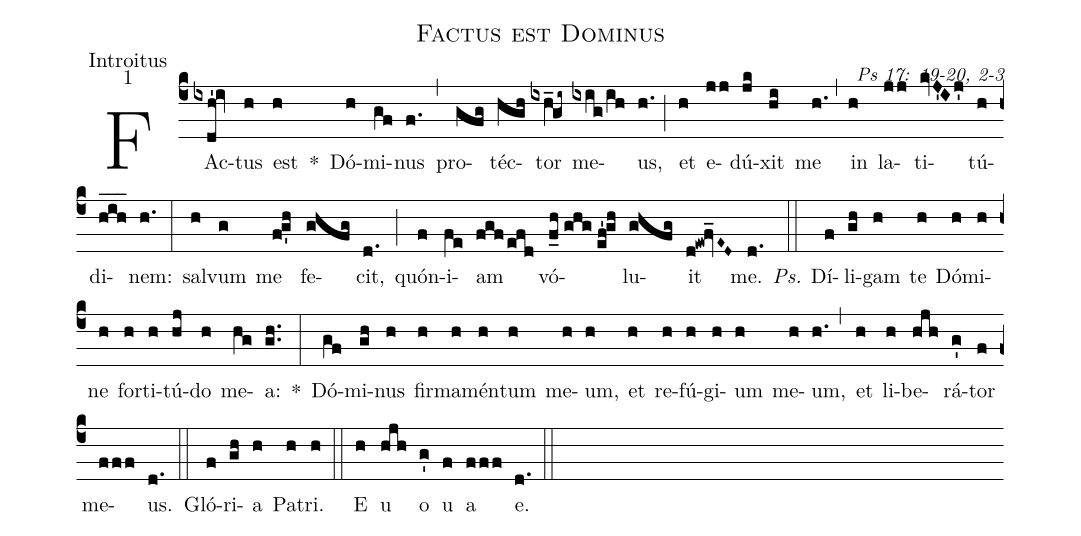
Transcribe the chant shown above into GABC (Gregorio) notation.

name: Factus est Dominus;
office-part: Introitus;
mode: 1;
commentary: Ps 17: 19-20, 2-3;
%%
(c4) FAc(ixdh'!iv)tus(h) est(h) *() Dó(h)mi(gf)nus(f.) (,) pro(gfg)téc(hgh)tor(ixhV_!gi~) me(ixig/ih)us,(h.) (;) et(h) e(jj)dú(jk)xit(hi) me(h.) (,) in(h) la(jj)ti(kvJ'Ij')tú(h)di(h_i_h_)nem:(h.) (:)
sal(h)vum(g) me(fg'h) fe(ghfg)cit,(d.) (;) quón(f)i(fe)am(fgfefd) vó(f_h//ghg//ef'!gh)lu(ghfg)it(d!ew!fv_E~D~) me.(d.) (::)
<i>Ps.</i> Dí(f)li(gh)gam(h) te(h) Dó(h)mi(h)ne(h) for(h)ti(h)tú(hj)do(h) me(hg)a:(gh..) *(:)
Dó(gf)mi(gh)nus(h) fir(h)ma(h)mén(h)tum(h) me(h)um,(h) et(h) re(h)fú(h)gi(h)um(h) me(h)um,(h.) (,) et(h) li(h)be(hjh)rá(g')tor(f) me(fff)us.(d.) (::)
Gló(f)ri(gh)a(h) Pa(h)tri.(h) (::)
<eu>E(h) u(hjh) o(g') u(f) a(fff) e.</eu>(d.) (::)
